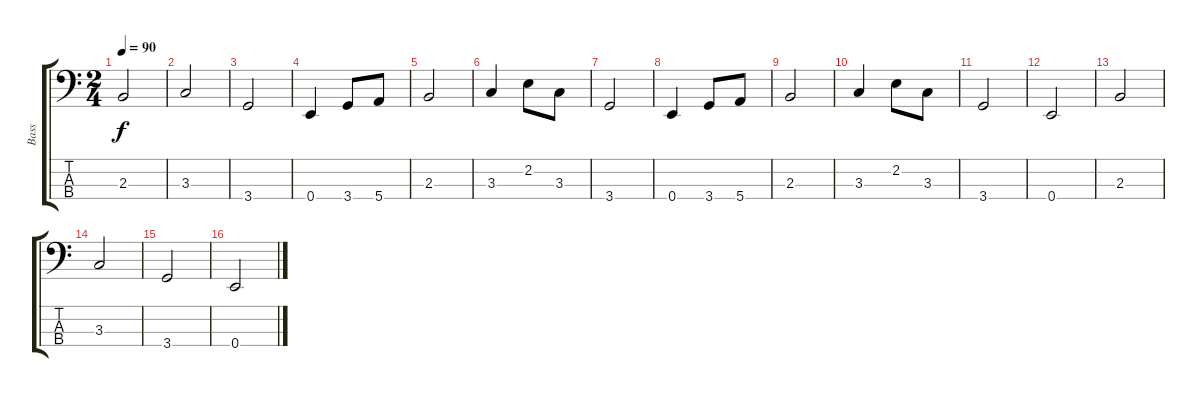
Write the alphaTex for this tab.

\track ("Bass" "Bass") {instrument electricbassfinger}
\staff {score tabs}
\tuning (G2 D2 A1 E1) {hide}
\ts (2 4)
\tempo 90
\clef f4
\ks c
2.3.2{dy f} |
3.3.2 |
3.4.2 |
0.4.4 3.4.8 5.4.8 |
2.3.2 |
3.3.4 2.2.8 3.3.8 |
3.4.2 |
0.4.4 3.4.8 5.4.8 |
2.3.2 |
3.3.4 2.2.8 3.3.8 |
3.4.2 |
0.4.2 |
2.3.2 |
3.3.2 |
3.4.2 |
0.4.2
